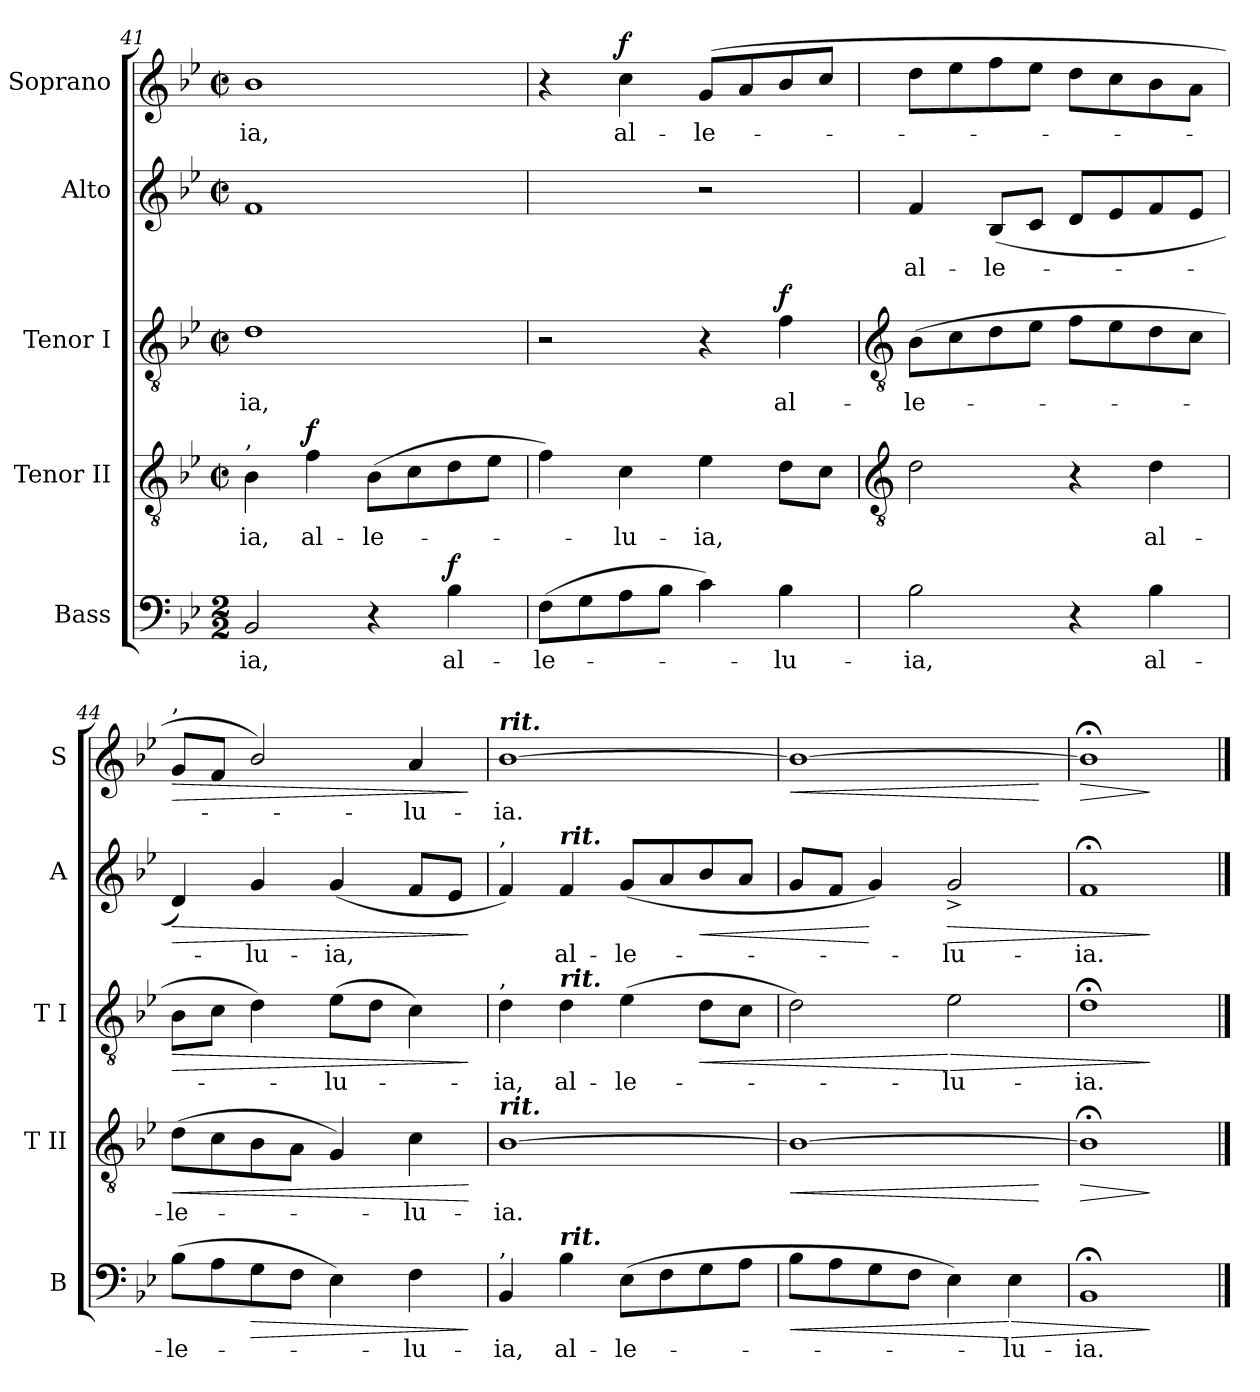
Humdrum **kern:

**kern	**text	**dynam	**kern	**text	**dynam	**kern	**text	**dynam	**kern	**text	**dynam	**kern	**text	**dynam
*part5	*part5	*part5	*part4	*part4	*part4	*part3	*part3	*part3	*part2	*part2	*part2	*part1	*part1	*part1
*staff5	*staff5	*staff5	*staff4	*staff4	*staff4	*staff3	*staff3	*staff3	*staff2	*staff2	*staff2	*staff1	*staff1	*staff1
*I"Bass	*	*	*I"Tenor II	*	*	*I"Tenor I	*	*	*I"Alto	*	*	*I"Soprano	*	*
*I'B	*	*	*I'T II	*	*	*I'T I	*	*	*I'A	*	*	*I'S	*	*
*clefF4	*	*	*clefGv2	*	*	*clefGv2	*	*	*clefG2	*	*	*clefG2	*	*
*k[b-e-]	*	*	*k[b-e-]	*	*	*k[b-e-]	*	*	*k[b-e-]	*	*	*k[b-e-]	*	*
*B-:	*	*	*B-:	*	*	*B-:	*	*	*B-:	*	*	*B-:	*	*
*M2/2	*	*	*M2/2	*	*	*M2/2	*	*	*M2/2	*	*	*M2/2	*	*
*	*	*	*met(c|)	*	*	*met(c|)	*	*	*met(c|)	*	*	*met(c|)	*	*
=41	=41	=41	=41	=41	=41	=41	=41	=41	=41	=41	=41	=41	=41	=41
!	!	!	!LO:TX:a:t=,	!	!	!	!	!	!	!	!	!	!	!
!	!LO:LY:b	!	!	!LO:LY:b	!	!	!LO:LY:b	!	!	!	!	!	!LO:LY:b	!
2BB-	-ia,	.	4B-	-ia,	.	1d	ia,	.	1f	.	.	1b-	-ia,	.
!	!	!	!	!LO:LY:b	!LO:DY:b	!	!	!	!	!	!	!	!	!
.	.	.	4f	al-	f	.	.	.	.	.	.	.	.	.
!	!	!	!	!LO:LY:b	!	!	!	!	!	!	!	!	!	!
4r	.	.	(>8B-L	-le-	.	.	.	.	.	.	.	.	.	.
.	.	.	8c	.	.	.	.	.	.	.	.	.	.	.
!	!LO:LY:b	!LO:DY:b	!	!	!	!	!	!	!	!	!	!	!	!
4B-	al-	f	8d	.	.	.	.	.	.	.	.	.	.	.
.	.	.	8e-J	.	.	.	.	.	.	.	.	.	.	.
=42	=42	=42	=42	=42	=42	=42	=42	=42	=42	=42	=42	=42	=42	=42
!	!LO:LY:b	!	!	!	!	!	!	!	!	!	!	!	!	!
(>8FL	-le-	.	4f)	.	.	2r	.	.	2ryy	.	.	4r	.	.
8G	.	.	.	.	.	.	.	.	.	.	.	.	.	.
!	!	!	!	!LO:LY:b	!	!	!	!	!	!	!	!	!LO:LY:b	!LO:DY:b
8A	.	.	4c	lu-	.	.	.	.	.	.	.	4cc	al-	f
8B-J	.	.	.	.	.	.	.	.	.	.	.	.	.	.
!	!	!	!	!LO:LY:b	!	!	!	!	!	!	!	!	!LO:LY:b	!
4c)	.	.	4e-	-ia,	.	4r	.	.	2r	.	.	(>8gL	-le-	.
.	.	.	.	.	.	.	.	.	.	.	.	8a	.	.
!	!LO:LY:b	!	!	!	!	!	!LO:LY:b	!LO:DY:b	!	!	!	!	!	!
4B-	lu-	.	8dL	.	.	4f	al-	f	.	.	.	8b-	.	.
.	.	.	8cJ	.	.	.	.	.	.	.	.	8ccJ	.	.
!!LO:LB:g=z
=43	=43	=43	=43	=43	=43	=43	=43	=43	=43	=43	=43	=43	=43	=43
*	*	*	*clefGv2	*	*	*clefGv2	*	*	*	*	*	*	*	*
!	!LO:LY:b	!	!	!	!	!	!LO:LY:b	!	!	!LO:LY:b	!	!	!	!
2B-	-ia,	.	2d	.	.	(>8B-L	-le-	.	4f	al-	.	8ddL	.	.
.	.	.	.	.	.	8c	.	.	.	.	.	8ee-	.	.
!	!	!	!	!	!	!	!	!	!	!LO:LY:b	!	!	!	!
.	.	.	.	.	.	8d	.	.	(<8B-L	-le-	.	8ff	.	.
.	.	.	.	.	.	8e-J	.	.	8cJ	.	.	8ee-J	.	.
4r	.	.	4r	.	.	8fL	.	.	8dL	.	.	8ddL	.	.
.	.	.	.	.	.	8e-	.	.	8e-	.	.	8cc	.	.
!	!LO:LY:b	!	!	!LO:LY:b	!	!	!	!	!	!	!	!	!	!
4B-	al-	.	4d	al-	.	8d	.	.	8f	.	.	8b-	.	.
.	.	.	.	.	.	8cJ	.	.	8e-J	.	.	8aJ	.	.
=44	=44	=44	=44	=44	=44	=44	=44	=44	=44	=44	=44	=44	=44	=44
!	!	!	!	!	!	!	!	!	!	!	!	!LO:TX:a:t=,	!	!
!	!LO:LY:b	!	!	!LO:LY:b	!LO:HP:b	!	!	!LO:HP:b	!	!	!LO:HP:b	!	!	!LO:HP:b
(>8B-L	-le-	.	(>8dL	-le-	<	8B-L	.	>	4d)	.	>	8gL	.	>
8A	.	.	8c	.	.	8cJ	.	.	.	.	.	8fJ	.	.
!	!	!LO:HP:b	!	!	!	!	!	!	!	!LO:LY:b	!	!	!	!
8G	.	>	8B-	.	.	4d)	.	.	4g	lu-	.	2b-/)	.	.
8FJ	.	.	8AJ	.	.	.	.	.	.	.	.	.	.	.
!	!	!	!	!	!	!	!LO:LY:b	!	!	!LO:LY:b	!	!	!	!
4E-)	.	.	4G)	.	.	(>8e-L	lu-	.	(<4g	-ia,	.	.	.	.
.	.	.	.	.	.	8dJ	.	.	.	.	.	.	.	.
!	!LO:LY:b	!	!	!LO:LY:b	!	!	!	!	!	!	!	!	!LO:LY:b	!
4F	lu-	.	4c	lu-	.	4c)	.	.	8fL	.	.	4a	lu-	.
.	.	.	.	.	.	.	.	.	8e-J	.	.	.	.	.
.	.	]	.	.	[	.	.	]	.	.	]	.	.	]
=45	=45	=45	=45	=45	=45	=45	=45	=45	=45	=45	=45	=45	=45	=45
!	!	!	!	!	!	!	!	!	!	!	!	!LO:TX:a:Bi:t=rit.	!	!
!	!	!	!	!	!	!	!	!	!LO:TX:a:t=,	!	!	!	!	!
!	!	!	!	!	!	!LO:TX:a:t=,	!	!	!	!	!	!	!	!
!	!	!	!LO:TX:a:Bi:t=rit.	!	!	!	!	!	!	!	!	!	!	!
!LO:TX:a:t=,	!	!	!	!	!	!	!	!	!	!	!	!	!	!
!	!LO:LY:b	!	!	!LO:LY:b	!	!	!LO:LY:b	!	!	!	!	!	!LO:LY:b	!
4BB-	-ia,	.	[1B-	-ia.	.	4d	ia,	.	4f)	.	.	[1b-	-ia.	.
!	!	!	!	!	!	!	!	!	!LO:TX:a:Bi:t=rit.	!	!	!	!	!
!	!	!	!	!	!	!LO:TX:a:Bi:t=rit.	!	!	!	!	!	!	!	!
!LO:TX:a:Bi:t=rit.	!	!	!	!	!	!	!	!	!	!	!	!	!	!
!	!LO:LY:b	!	!	!	!	!	!LO:LY:b	!	!	!LO:LY:b	!	!	!	!
4B-	al-	.	.	.	.	4d	al-	.	4f	al-	.	.	.	.
!	!LO:LY:b	!	!	!	!	!	!LO:LY:b	!	!	!LO:LY:b	!	!	!	!
(>8E-L	-le-	.	.	.	.	(>4e-	-le-	.	(<8gL	-le-	.	.	.	.
8F	.	.	.	.	.	.	.	.	8a	.	.	.	.	.
!	!	!	!	!	!	!	!	!LO:HP:b	!	!	!LO:HP:b	!	!	!
8G	.	.	.	.	.	8dL	.	<	8b-	.	<	.	.	.
8AJ	.	.	.	.	.	8cJ	.	.	8aJ	.	.	.	.	.
=46	=46	=46	=46	=46	=46	=46	=46	=46	=46	=46	=46	=46	=46	=46
!	!	!LO:HP:b	!	!	!LO:HP:b	!	!	!	!	!	!	!	!	!LO:HP:b
8B-L	.	<	1B-_	.	<	2d)	.	.	8gL	.	.	1b-_	.	<
8A	.	.	.	.	.	.	.	.	8fJ	.	.	.	.	.
8G	.	.	.	.	.	.	.	.	4g)	.	[	.	.	.
8FJ	.	.	.	.	.	.	.	.	.	.	.	.	.	.
!	!	!	!	!	!	!	!LO:LY:b	!LO:HP:n=1:b	!	!LO:LY:b	!LO:HP:b	!	!	!
4E-)	.	.	.	.	.	2e-	lu-	[ >	2g^	lu-	>	.	.	.
!	!LO:LY:b	!LO:HP:n=1:b	!	!	!	!	!	!	!	!	!	!	!	!
4E-	lu-	[ >	.	.	.	.	.	.	.	.	.	.	.	.
.	.	.	.	.	[	.	.	.	.	.	.	.	.	[
=47	=47	=47	=47	=47	=47	=47	=47	=47	=47	=47	=47	=47	=47	=47
!	!LO:LY:b	!	!	!	!LO:HP:b	!	!LO:LY:b	!	!	!LO:LY:b	!	!	!	!LO:HP:b
1BB-;<	-ia.	.	1B-;<]	.	>	1d;<	-ia.	.	1f;<	-ia.	.	1b-;<]	.	>
.	.	]	.	.	]	.	.	]	.	.	]	.	.	]
==	==	==	==	==	==	==	==	==	==	==	==	==	==	==
*-	*-	*-	*-	*-	*-	*-	*-	*-	*-	*-	*-	*-	*-	*-
